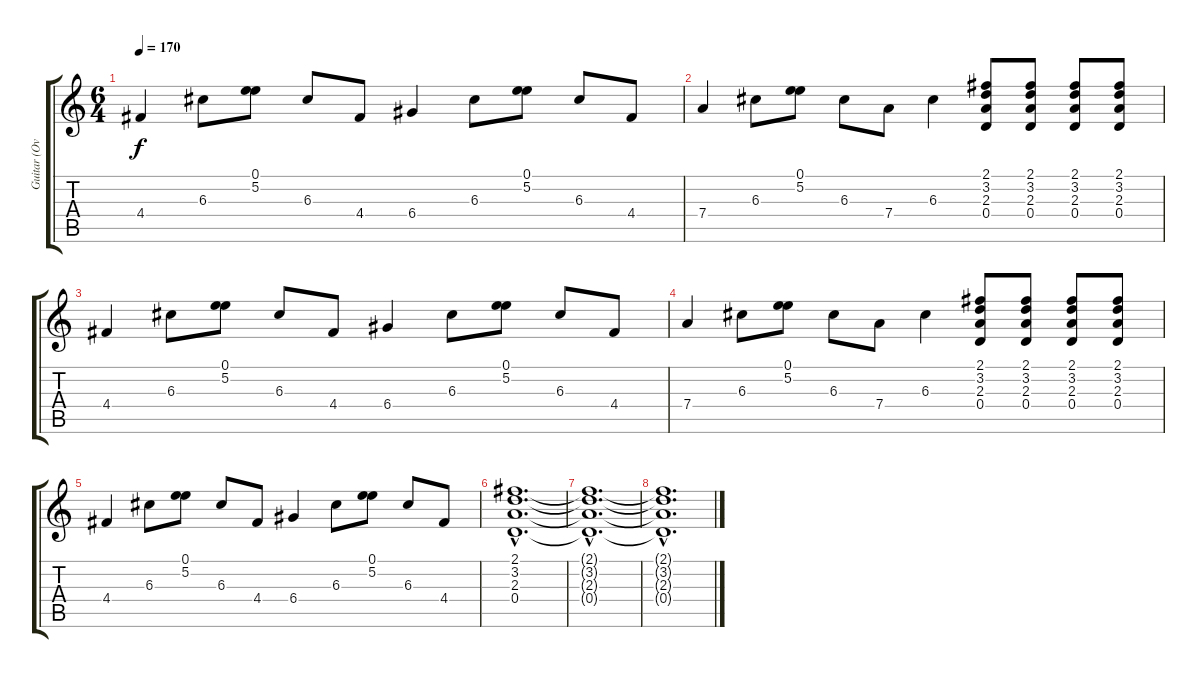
\track ("Guitar (Overdub)" "Guitar (Ov") {instrument electricguitarjazz}
\staff {score tabs}
\tuning (E4 B3 G3 D3 A2 D2) {hide}
\ts (6 4)
\tempo 170
\clef g2
\ks c
4.4.4{dy f} 6.3.8 (0.1 5.2).8 6.3.8 4.4.8 6.4.4 6.3.8 (0.1 5.2).8 6.3.8 4.4.8 |
7.4.4 6.3.8 (0.1 5.2).8 6.3.8 7.4.8 6.3.4 (2.1 3.2 2.3 0.4).8 (2.1 3.2 2.3 0.4).8 (2.1 3.2 2.3 0.4).8 (2.1 3.2 2.3 0.4).8 |
4.4.4 6.3.8 (0.1 5.2).8 6.3.8 4.4.8 6.4.4 6.3.8 (0.1 5.2).8 6.3.8 4.4.8 |
7.4.4 6.3.8 (0.1 5.2).8 6.3.8 7.4.8 6.3.4 (2.1 3.2 2.3 0.4).8 (2.1 3.2 2.3 0.4).8 (2.1 3.2 2.3 0.4).8 (2.1 3.2 2.3 0.4).8 |
4.4.4 6.3.8 (0.1 5.2).8 6.3.8 4.4.8 6.4.4 6.3.8 (0.1 5.2).8 6.3.8 4.4.8 |
(2.1{hac} 3.2{hac} 2.3{hac} 0.4{hac}).1{d} |
(2.1{hac t} 3.2{hac t} 2.3{hac t} 0.4{hac t}).1{d} |
(2.1{hac t} 3.2{hac t} 2.3{hac t} 0.4{hac t}).1{d}
